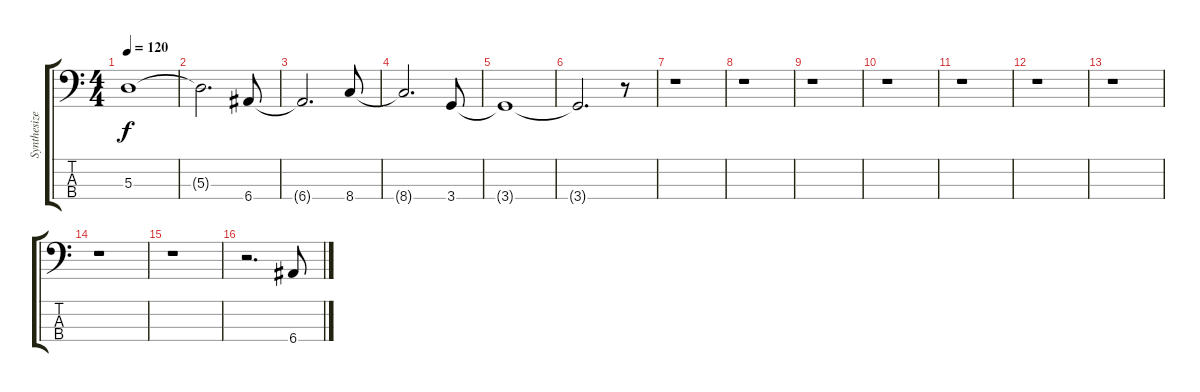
\track ("Synthesizer Bass" "Synthesize") {instrument synthbass1}
\staff {score tabs}
\tuning (G2 D2 A1 E1) {hide}
\ts (4 4)
\tempo 120
\clef f4
\ks c
5.3{t}.1{dy f} |
5.3{t}.2{d} 6.4.8 |
6.4{t}.2{d} 8.4.8 |
8.4{t}.2{d} 3.4.8 |
3.4{t}.1 |
3.4{t}.2{d} r.8 |
r.1 |
r.1 |
r.1 |
r.1 |
r.1 |
r.1 |
r.1 |
r.1 |
r.1 |
r.2{d} 6.4.8
